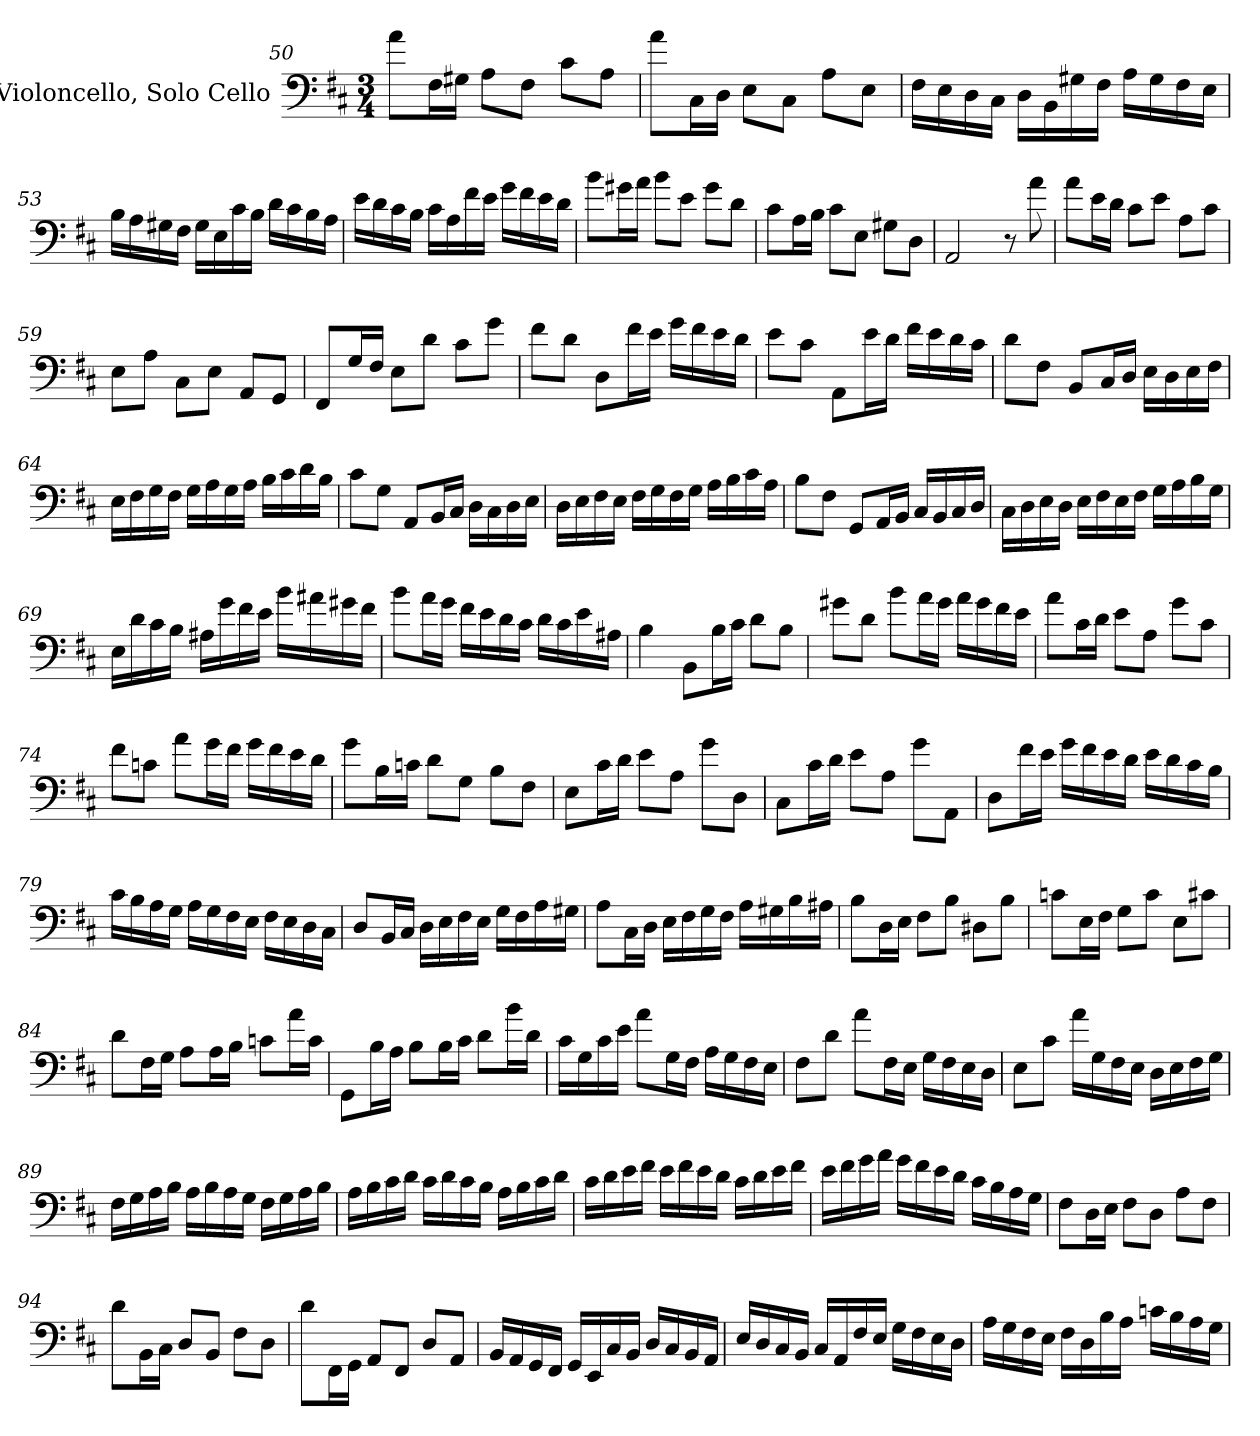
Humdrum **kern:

**kern
*part1
*staff1
*I"Violoncello, Solo Cello
*I'Vc.
*clefF4
*k[f#c#]
*M3/4
=50
8a\L
16F#\L
16G#X\JJ
8A\L
8F#\J
8c#\L
8A\J
!!LO:LB:g=z
=51
8a\L
16C#\L
16D\JJ
8E\L
8C#\J
8A\L
8E\J
=52
16F#\LL
16E\
16D\
16C#\JJ
16D\LL
16BB\
16G#X\
16F#\JJ
16A\LL
16G#\
16F#\
16E\JJ
=53
16B\LL
16A\
16G#X\
16F#\JJ
16G#\LL
16E\
16c#\
16B\JJ
16d\LL
16c#\
16B\
16A\JJ
!!LO:LB:g=z
=54
16e\LL
16d\
16c#\
16B\JJ
16c#\LL
16A\
16f#\
16e\JJ
16g\LL
16f#\
16e\
16d\JJ
=55
8b\L
16g#X\L
16a\JJ
8b\L
8e\J
8g#\L
8d\J
=56
8c#\L
16A\L
16B\JJ
8c#\L
8E\J
8G#X\L
8D\J
=57
2AA/
8r
8a\
!!LO:LB:g=z
=58
8a\L
16e\L
16d\JJ
8c#\L
8e\J
8A\L
8c#\J
=59
8E\L
8A\J
8C#\L
8E\J
8AA/L
8GG/J
=60
8FF#/L
16G/L
16F#/JJ
8E\L
8d\J
8c#\L
8g\J
=61
8f#\L
8d\J
8D\L
16f#\L
16e\JJ
16g\LL
16f#\
16e\
16d\JJ
!!LO:LB:g=z
=62
8e\L
8c#\J
8AA\L
16e\L
16d\JJ
16f#\LL
16e\
16d\
16c#\JJ
=63
8d\L
8F#\J
8BB/L
16C#/L
16D/JJ
16E\LL
16D\
16E\
16F#\JJ
=64
16E\LL
16F#\
16G\
16F#\JJ
16G\LL
16A\
16G\
16A\JJ
16B\LL
16c#\
16d\
16B\JJ
=65
8c#\L
8G\J
8AA/L
16BB/L
16C#/JJ
16D\LL
16C#\
16D\
16E\JJ
!!LO:LB:g=z
=66
16D\LL
16E\
16F#\
16E\JJ
16F#\LL
16G\
16F#\
16G\JJ
16A\LL
16B\
16c#\
16A\JJ
=67
8B\L
8F#\J
8GG/L
16AA/L
16BB/JJ
16C#/LL
16BB/
16C#/
16D/JJ
=68
16C#\LL
16D\
16E\
16D\JJ
16E\LL
16F#\
16E\
16F#\JJ
16G\LL
16A\
16B\
16G\JJ
!!LO:LB:g=z
=69
16E\LL
16d\
16c#\
16B\JJ
16A#X\LL
16g\
16f#\
16e\JJ
16b\LL
16a#X\
16g#X\
16f#\JJ
=70
8b\L
16a\L
16g\JJ
16f#\LL
16e\
16d\
16c#\JJ
16d\LL
16c#\
16e\
16A#X\JJ
=71
4B\
8BB\L
16B\L
16c#\JJ
8d\L
8B\J
!!LO:LB:g=z
=72
8g#X\L
8d\J
8b\L
16a\L
16g#\JJ
16a\LL
16g#\
16f#\
16e\JJ
=73
8a\L
16c#\L
16d\JJ
8e\L
8A\J
8g\L
8c#\J
=74
8f#\L
8cn\J
8a\L
16g\L
16f#\JJ
16g\LL
16f#\
16e\
16d\JJ
=75
8g\L
16B\L
16cn\JJ
8d\L
8G\J
8B\L
8F#\J
!!LO:LB:g=z
=76
8E\L
16c#\L
16d\JJ
8e\L
8A\J
8g\L
8D\J
=77
8C#\L
16c#\L
16d\JJ
8e\L
8A\J
8g\L
8AA\J
=78
8D\L
16f#\L
16e\JJ
16g\LL
16f#\
16e\
16d\JJ
16e\LL
16d\
16c#\
16B\JJ
=79
16c#\LL
16B\
16A\
16G\JJ
16A\LL
16G\
16F#\
16E\JJ
16F#\LL
16E\
16D\
16C#\JJ
!!LO:LB:g=z
=80
8D/L
16BB/L
16C#/JJ
16D\LL
16E\
16F#\
16E\JJ
16G\LL
16F#\
16A\
16G#X\JJ
=81
8A\L
16C#\L
16D\JJ
16E\LL
16F#\
16G\
16F#\JJ
16A\LL
16G#X\
16B\
16A#X\JJ
=82
8B\L
16D\L
16E\JJ
8F#\L
8B\J
8D#X\L
8B\J
=83
8cn\L
16E\L
16F#\JJ
8G\L
8c\J
8E\L
8c#X\J
!!LO:LB:g=z
=84
8d\L
16F#\L
16G\JJ
8A\L
16A\L
16B\JJ
8cn\L
16a\L
16c\JJ
=85
8GG\L
16B\L
16A\JJ
8B\L
16B\L
16c#\JJ
8d\L
16b\L
16d\JJ
=86
16c#\LL
16G\
16c#\
16e\JJ
8a\L
16G\L
16F#\JJ
16A\LL
16G\
16F#\
16E\JJ
=87
8F#\L
8d\J
8a\L
16F#\L
16E\JJ
16G\LL
16F#\
16E\
16D\JJ
!!LO:PB:g=z
=88
8E\L
8c#\J
16a\LL
16G\
16F#\
16E\JJ
16D\LL
16E\
16F#\
16G\JJ
=89
16F#\LL
16G\
16A\
16B\JJ
16A\LL
16B\
16A\
16G\JJ
16F#\LL
16G\
16A\
16B\JJ
=90
16A\LL
16B\
16c#\
16d\JJ
16c#\LL
16d\
16c#\
16B\JJ
16A\LL
16B\
16c#\
16d\JJ
!!LO:LB:g=z
=91
16c#\LL
16d\
16e\
16f#\JJ
16e\LL
16f#\
16e\
16d\JJ
16c#\LL
16d\
16e\
16f#\JJ
=92
16e\LL
16f#\
16g\
16a\JJ
16g\LL
16f#\
16e\
16d\JJ
16c#\LL
16B\
16A\
16G\JJ
=93
8F#\L
16D\L
16E\JJ
8F#\L
8D\J
8A\L
8F#\J
=94
8d\L
16BB\L
16C#\JJ
8D/L
8BB/J
8F#\L
8D\J
!!LO:LB:g=z
=95
8d\L
16FF#\L
16GG\JJ
8AA/L
8FF#/J
8D/L
8AA/J
=96
16BB/LL
16AA/
16GG/
16FF#/JJ
16GG/LL
16EE/
16C#/
16BB/JJ
16D/LL
16C#/
16BB/
16AA/JJ
=97
16E/LL
16D/
16C#/
16BB/JJ
16C#/LL
16AA/
16F#/
16E/JJ
16G\LL
16F#\
16E\
16D\JJ
=98
16A\LL
16G\
16F#\
16E\JJ
16F#\LL
16D\
16B\
16A\JJ
16cn\LL
16B\
16A\
16G\JJ
=
*-
